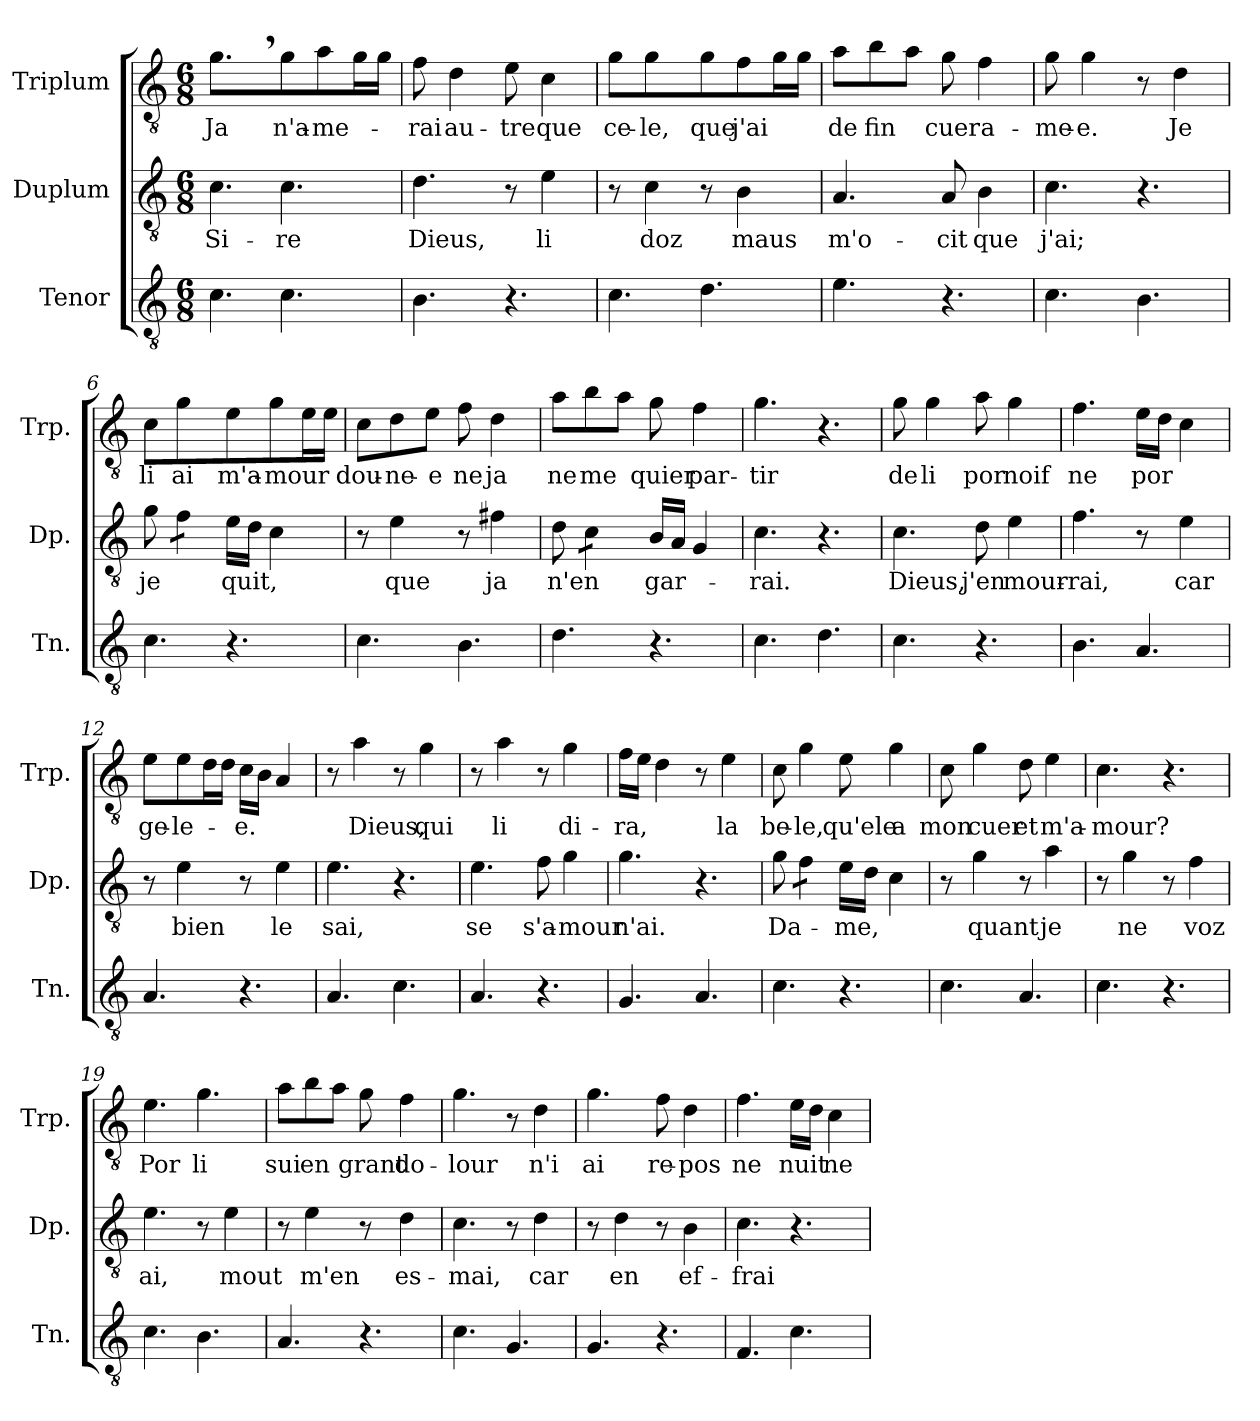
**kern	**kern	**text	**kern	**text
*part3	*part2	*part2	*part1	*part1
*staff3	*staff2	*staff2	*staff1	*staff1
*I"Tenor	*I"Duplum	*	*I"Triplum	*
*I'Tn.	*I'Dp.	*	*I'Trp.	*
*clefGv2	*clefGv2	*	*clefGv2	*
*k[]	*k[]	*	*k[]	*
*M6/8	*M6/8	*	*M6/8	*
=1	=1	=1	=1	=1
!	!	!LO:LY:b	!	!LO:LY:b
4.c\	4.c\	Si-	4.g,\	Ja
!	!	!LO:LY:b	!	!LO:LY:b
4.c\	4.c\	-re	8g\L	n'a-
!	!	!	!	!LO:LY:b
.	.	.	8a\	-me-
*	*	*	*tremolo	*
.	.	.	16g\	.
.	.	.	16g\JJ	.
*	*	*	*Xtremolo	*
=2	=2	=2	=2	=2
!	!	!LO:LY:b	!	!LO:LY:b
4.B\	4.d\	Dieus,	8f\	-rai
!	!	!	!	!LO:LY:b
.	.	.	4d\	au-
!	!	!	!	!LO:LY:b
4.r	8r	.	8e\	-tre
!	!	!LO:LY:b	!	!LO:LY:b
.	4e\	li	4c\	que
=3	=3	=3	=3	=3
!	!	!	!	!LO:LY:b
4.c\	8r	.	8g\	ce-
!	!	!LO:LY:b	!	!LO:LY:b
.	4c\	doz	4g\	-le,
!	!	!	!	!LO:LY:b
4.d\	8r	.	8g\L	que
!	!	!LO:LY:b	!	!LO:LY:b
.	4B\	maus	8f\	j'ai
*	*	*	*tremolo	*
.	.	.	16g\	.
.	.	.	16g\JJ	.
*	*	*	*Xtremolo	*
=4	=4	=4	=4	=4
!	!	!LO:LY:b	!	!LO:LY:b
4.e\	4.A/	m'o-	8a\L	de
!	!	!	!	!LO:LY:b
.	.	.	8b\	fin
.	.	.	8a\J	.
!	!	!LO:LY:b	!	!LO:LY:b
4.r	8A/	-cit	8g\	cuer
!	!	!LO:LY:b	!	!LO:LY:b
.	4B\	que	4f\	a-
=5	=5	=5	=5	=5
!	!	!LO:LY:b	!	!LO:LY:b
4.c\	4.c\	j'ai;	8g\	-me-
!	!	!	!	!LO:LY:b
.	.	.	4g\	-e.
4.B\	4.r	.	8r	.
!	!	!	!	!LO:LY:b
.	.	.	4d\	Je
=6	=6	=6	=6	=6
!	!	!LO:LY:b	!	!LO:LY:b
4.c\	8g\	je	8c\	li
!	!	!	!	!LO:LY:b
*	*tremolo	*	*	*
.	8f\L	.	4g\	ai
.	8f\J	.	.	.
*	*Xtremolo	*	*	*
!	!	!LO:LY:b	!	!LO:LY:b
4.r	16e\LL	quit,	8e\L	m'a-
.	16d\JJ	.	.	.
!	!	!	!	!LO:LY:b
.	4c\	.	8g\	-mour
*	*	*	*tremolo	*
.	.	.	16e\	.
.	.	.	16e\JJ	.
*	*	*	*Xtremolo	*
!!LO:LB:g=z
=7	=7	=7	=7	=7
!	!	!	!	!LO:LY:b
4.c\	8r	.	8c\L	dou-
!	!	!LO:LY:b	!	!LO:LY:b
.	4e\	que	8d\	-ne-
!	!	!	!	!LO:LY:b
.	.	.	8e\J	-e
!	!	!	!	!LO:LY:b
4.B\	8r	.	8f\	ne
!	!	!LO:LY:b	!	!LO:LY:b
.	4f#i\	ja	4d\	ja
=8	=8	=8	=8	=8
!	!	!LO:LY:b	!	!LO:LY:b
4.d\	8d\	n'en	8a\L	ne
!	!	!	!	!LO:LY:b
*	*tremolo	*	*	*
.	8c\L	.	8b\	me
.	8c\J	.	8a\J	.
*	*Xtremolo	*	*	*
!	!	!LO:LY:b	!	!LO:LY:b
4.r	16B/LL	gar-	8g\	quier
.	16A/JJ	.	.	.
!	!	!	!	!LO:LY:b
.	4G/	.	4f\	par-
=9	=9	=9	=9	=9
!	!	!LO:LY:b	!	!LO:LY:b
4.c\	4.c\	-rai.	4.g\	-tir
4.d\	4.r	.	4.r	.
=10	=10	=10	=10	=10
!	!	!LO:LY:b	!	!LO:LY:b
4.c\	4.c\	Dieus,	8g\	de
!	!	!	!	!LO:LY:b
.	.	.	4g\	li
!	!	!LO:LY:b	!	!LO:LY:b
4.r	8d\	j'en	8a\	por
!	!	!LO:LY:b	!	!LO:LY:b
.	4e\	mour-	4g\	noif
=11	=11	=11	=11	=11
!	!	!LO:LY:b	!	!LO:LY:b
4.B\	4.f\	-rai,	4.f\	ne
!	!	!	!	!LO:LY:b
4.A/	8r	.	16e\LL	por
.	.	.	16d\JJ	.
!	!	!LO:LY:b	!	!
.	4e\	car	4c\	.
=12	=12	=12	=12	=12
!	!	!	!	!LO:LY:b
4.A/	8r	.	8e\L	ge-
!	!	!LO:LY:b	!	!LO:LY:b
.	4e\	bien	8e\	-le-
*	*	*	*tremolo	*
.	.	.	16d\	.
.	.	.	16d\JJ	.
*	*	*	*Xtremolo	*
!	!	!	!	!LO:LY:b
4.r	8r	.	16c\LL	-e.
.	.	.	16B\JJ	.
!	!	!LO:LY:b	!	!
.	4e\	le	4A/	.
=13	=13	=13	=13	=13
!	!	!LO:LY:b	!	!
4.A/	4.e\	sai,	8r	.
!	!	!	!	!LO:LY:b
.	.	.	4a\	Dieus,
4.c\	4.r	.	8r	.
!	!	!	!	!LO:LY:b
.	.	.	4g\	qui
!!LO:LB:g=z
=14	=14	=14	=14	=14
!	!	!LO:LY:b	!	!
4.A/	4.e\	se	8r	.
!	!	!	!	!LO:LY:b
.	.	.	4a\	li
!	!	!LO:LY:b	!	!
4.r	8f\	s'a-	8r	.
!	!	!LO:LY:b	!	!LO:LY:b
.	4g\	-mour	4g\	di-
=15	=15	=15	=15	=15
!	!	!LO:LY:b	!	!LO:LY:b
4.G/	4.g\	n'ai.	16f\LL	-ra,
.	.	.	16e\JJ	.
.	.	.	4d\	.
4.A/	4.r	.	8r	.
!	!	!	!	!LO:LY:b
.	.	.	4e\	la
=16	=16	=16	=16	=16
!	!	!LO:LY:b	!	!LO:LY:b
4.c\	8g\	Da-	8c\	be-
!	!	!	!	!LO:LY:b
*	*tremolo	*	*	*
.	8f\L	.	4g\	-le,
.	8f\J	.	.	.
*	*Xtremolo	*	*	*
!	!	!LO:LY:b	!	!LO:LY:b
4.r	16e\LL	-me,	8e\	qu'ele
.	16d\JJ	.	.	.
!	!	!	!	!LO:LY:b
.	4c\	.	4g\	a
=17	=17	=17	=17	=17
!	!	!	!	!LO:LY:b
4.c\	8r	.	8c\	mon
!	!	!LO:LY:b	!	!LO:LY:b
.	4g\	quant	4g\	cuer
!	!	!	!	!LO:LY:b
4.A/	8r	.	8d\	et
!	!	!LO:LY:b	!	!LO:LY:b
.	4a\	je	4e\	m'a-
=18	=18	=18	=18	=18
!	!	!	!	!LO:LY:b
4.c\	8r	.	4.c\	-mour?
!	!	!LO:LY:b	!	!
.	4g\	ne	.	.
4.r	8r	.	4.r	.
!	!	!LO:LY:b	!	!
.	4f\	voz	.	.
=19	=19	=19	=19	=19
!	!	!LO:LY:b	!	!LO:LY:b
4.c\	4.e\	ai,	4.e\	Por
!	!	!	!	!LO:LY:b
4.B\	8r	.	4.g\	li
!	!	!LO:LY:b	!	!
.	4e\	mout	.	.
=20	=20	=20	=20	=20
!	!	!	!	!LO:LY:b
4.A/	8r	.	8a\L	sui
!	!	!LO:LY:b	!	!LO:LY:b
.	4e\	m'en	8b\	en
.	.	.	8a\J	.
!	!	!	!	!LO:LY:b
4.r	8r	.	8g\	grant
!	!	!LO:LY:b	!	!LO:LY:b
.	4d\	es-	4f\	do-
!!LO:PB:g=z
=21	=21	=21	=21	=21
!	!	!LO:LY:b	!	!LO:LY:b
4.c\	4.c\	-mai,	4.g\	-lour
4.G/	8r	.	8r	.
!	!	!LO:LY:b	!	!LO:LY:b
.	4d\	car	4d\	n'i
=22	=22	=22	=22	=22
!	!	!	!	!LO:LY:b
4.G/	8r	.	4.g\	ai
!	!	!LO:LY:b	!	!
.	4d\	en	.	.
!	!	!	!	!LO:LY:b
4.r	8r	.	8f\	re-
!	!	!LO:LY:b	!	!LO:LY:b
.	4B\	ef-	4d\	-pos
=23	=23	=23	=23	=23
!	!	!LO:LY:b	!	!LO:LY:b
4.F/	4.c\	-frai	4.f\	ne
!	!	!	!	!LO:LY:b
4.c\	4.r	.	16e\LL	nuit
.	.	.	16d\JJ	.
!	!	!	!	!LO:LY:b
.	.	.	4c\	ne
=	=	=	=	=
*-	*-	*-	*-	*-
